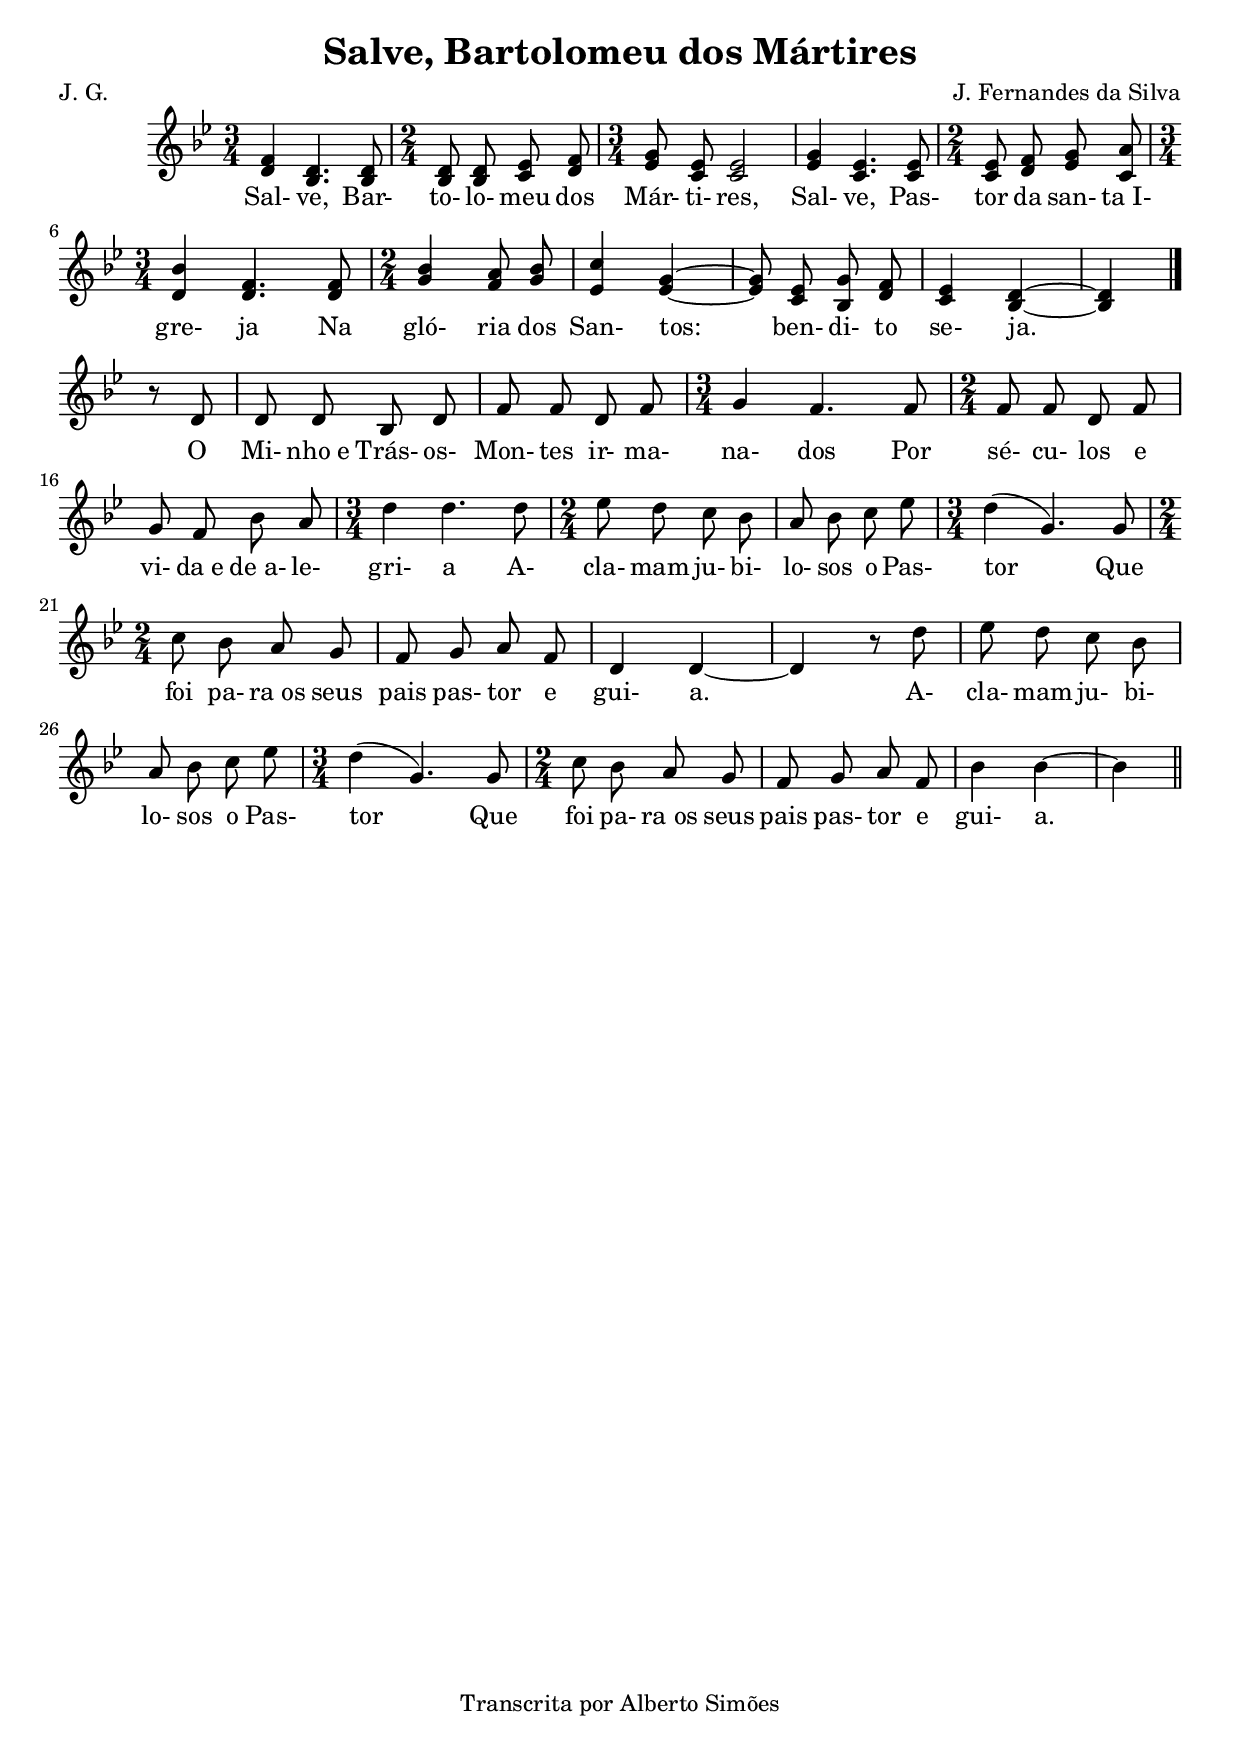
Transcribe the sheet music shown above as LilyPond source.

\version "2.14.0"

\header {
  title = "Salve, Bartolomeu dos Mártires"
  composer = "J. Fernandes da Silva"
  poet = "J. G."
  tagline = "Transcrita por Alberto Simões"

  ocasioes = "misc"
  seccao   = "misc"

}

melody = \relative c' {
  \key bes \major
  \time 3/4
  \autoBeamOff

  <d f>4 <bes d>4. <bes d>8
  \time 2/4
  <bes d>8 <bes d> <c ees> <d f>
  \time 3/4
  <ees g>8 <c ees> <c ees>2

  <ees g>4 <c ees>4. <c ees>8
  \time 2/4
  <c ees>8 <d f> <ees g> <c a'>
  \time 3/4
  <d bes'>4 <d f>4. <d f>8
  \time 2/4

  <g bes>4 <f a>8 <g bes>
  <ees c'>4 <ees g> ~ 
  <ees g>8 <c ees> <bes g'> <d f>
  <c ees>4 <bes d> ~  <bes d> \bar "|." \break

  r8 d | d d bes d | f f d f | \time 3/4 g4 f4. f8
  \time 2/4 f8 f d f | \break 
  g f bes a | \time 3/4 d4 d4. d8 
  \time 2/4 ees8 d c bes | a bes c ees | \time 3/4 d4( g,4.) g8
  \time 2/4 c8 bes a g | f g a f | d4 d ~ | d r8 d'8
  ees d c bes | a bes c ees | \time 3/4 d4( g,4.) g8 \time 2/4
  c bes a g | f g a f | bes4 bes ~ |  bes \bar "||"
}

text = \lyricmode {
  Sal- ve, Bar- to- lo- meu dos Már- ti- res,
  Sal- ve, Pas- tor da san- ta_I- gre- ja
  Na gló- ria dos San- tos: ben- di- to se- ja.
  
  O Mi- nho_e Trás- os- Mon- tes ir- ma- na- dos 
  Por sé- cu- los e vi- da_e de_a- le- gri- a
  A- cla- mam ju- bi- lo- sos o Pas- tor
  Que foi pa- ra_os seus pais pas- tor e gui- a. 
  A- cla- mam ju- bi- lo- sos o Pas- tor
  Que foi pa- ra_os seus pais pas- tor e gui- a. 
}

\score {
  <<
    \new Voice = "mel" \melody 
    \new Lyrics \lyricsto mel \text
  >>
  \layout {
    \context {
      \Staff \RemoveEmptyStaves 
      \override VerticalAxisGroup #'remove-first = ##t
    }
  }
  \midi {
    \context {
      \Score
      tempoWholesPerMinute = #(ly:make-moment 120 4)
    }
  }
}


